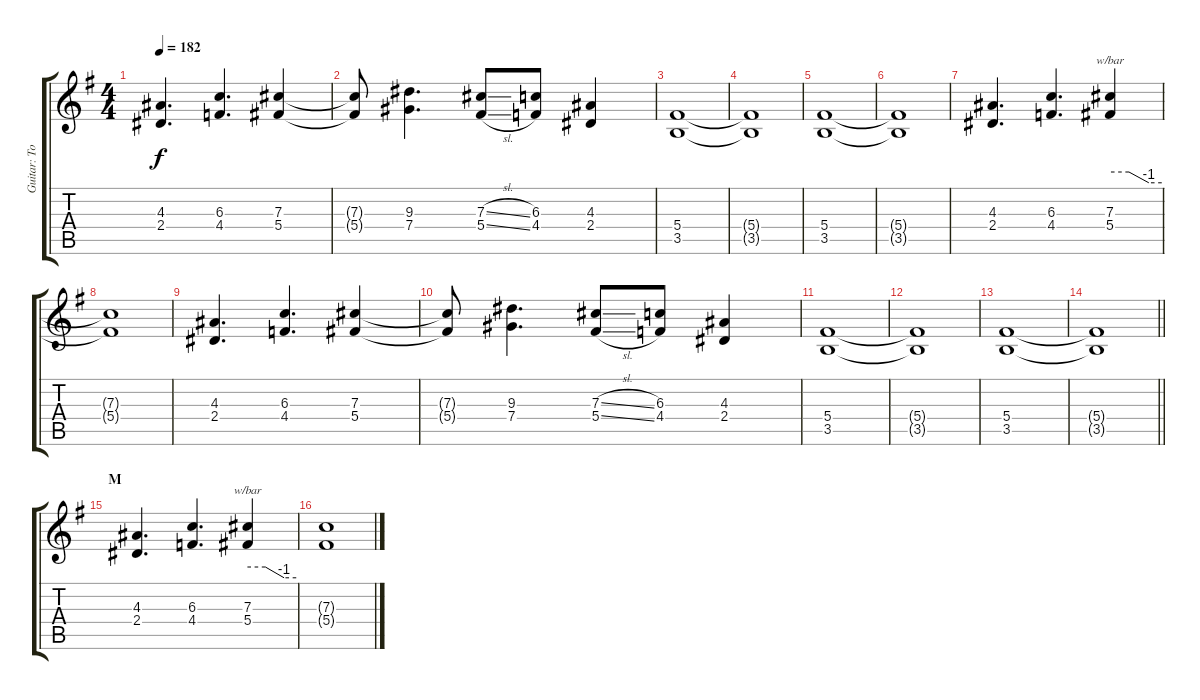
\track ("Guitar: Tony" "Guitar: To") {instrument distortionguitar}
\staff {score tabs}
\tuning (Eb4 Bb3 Gb3 Db3 Ab2 Eb2) {hide}
\ts (4 4)
\tempo 182
\clef g2
\ks g
(4.3 2.4).4{d dy f} (6.3 4.4).4{d} (7.3 5.4).4 |
(7.3{t} 5.4{t}).8 (9.3 7.4).4{d} (7.3{sl} 5.4{sl}).8 (6.3 4.4).8 (4.3 2.4).4 |
(5.4 3.5).1 |
(5.4{t} 3.5{t}).1 |
(5.4 3.5).1 |
(5.4{t} 3.5{t}).1 |
(4.3 2.4).4{d} (6.3 4.4).4{d} (7.3 5.4).4{tbe (custom default 0 0 22 0 45 -4 60 -4)} |
(7.3{t} 5.4{t}).1 |
(4.3 2.4).4{d} (6.3 4.4).4{d} (7.3 5.4).4 |
(7.3{t} 5.4{t}).8 (9.3 7.4).4{d} (7.3{sl} 5.4{sl}).8 (6.3 4.4).8 (4.3 2.4).4 |
(5.4 3.5).1 |
(5.4{t} 3.5{t}).1 |
(5.4 3.5).1 |
\barLineRight lightlight
(5.4{t} 3.5{t}).1 |
\section ("" "M")
(4.3 2.4).4{d} (6.3 4.4).4{d} (7.3 5.4).4{tbe (custom default 0 0 22 0 45 -4 60 -4)} |
(7.3{t} 5.4{t}).1
